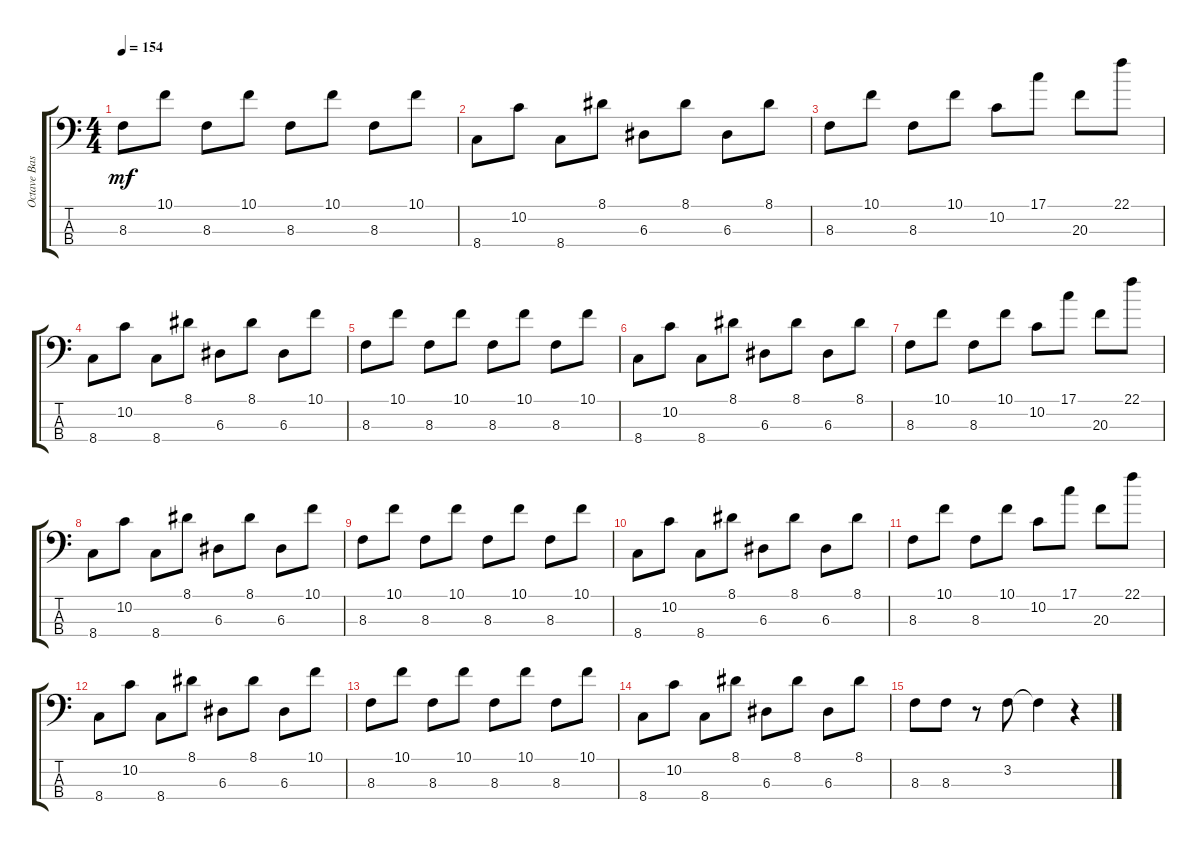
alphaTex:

\track ("Octave Bass" "Octave Bas") {instrument electricbassfinger}
\staff {score tabs}
\tuning (G2 D2 A1 E1) {hide}
\ts (4 4)
\tempo 154
\clef f4
\ks c
8.3.8{dy mf} 10.1.8 8.3.8 10.1.8 8.3.8 10.1.8 8.3.8 10.1.8 |
8.4.8 10.2.8 8.4.8 8.1.8 6.3.8 8.1.8 6.3.8 8.1.8 |
8.3.8 10.1.8 8.3.8 10.1.8 10.2.8 17.1.8 20.3.8 22.1.8 |
8.4.8 10.2.8 8.4.8 8.1.8 6.3.8 8.1.8 6.3.8 10.1.8 |
8.3.8 10.1.8 8.3.8 10.1.8 8.3.8 10.1.8 8.3.8 10.1.8 |
8.4.8 10.2.8 8.4.8 8.1.8 6.3.8 8.1.8 6.3.8 8.1.8 |
8.3.8 10.1.8 8.3.8 10.1.8 10.2.8 17.1.8 20.3.8 22.1.8 |
8.4.8 10.2.8 8.4.8 8.1.8 6.3.8 8.1.8 6.3.8 10.1.8 |
8.3.8 10.1.8 8.3.8 10.1.8 8.3.8 10.1.8 8.3.8 10.1.8 |
8.4.8 10.2.8 8.4.8 8.1.8 6.3.8 8.1.8 6.3.8 8.1.8 |
8.3.8 10.1.8 8.3.8 10.1.8 10.2.8 17.1.8 20.3.8 22.1.8 |
8.4.8 10.2.8 8.4.8 8.1.8 6.3.8 8.1.8 6.3.8 10.1.8 |
8.3.8 10.1.8 8.3.8 10.1.8 8.3.8 10.1.8 8.3.8 10.1.8 |
8.4.8 10.2.8 8.4.8 8.1.8 6.3.8 8.1.8 6.3.8 8.1.8 |
8.3.8 8.3.8 r.8 3.2.8 3.2{t}.4 r.4
